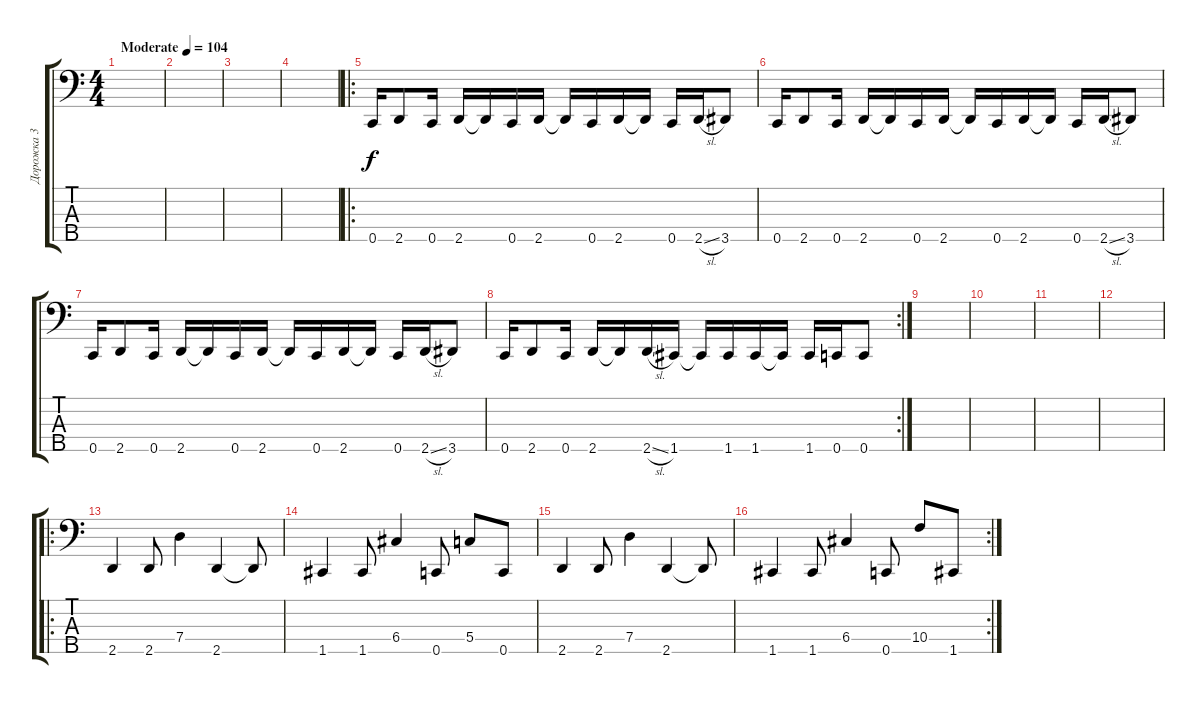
\track ("Дорожка 3" "Дорожка 3") {instrument slapbass2}
\staff {score tabs}
\tuning (Bb2 F2 C2 G1 C1) {hide}
\ts (4 4)
\tempo (104 "Moderate")
\clef f4
\ks c
|
|
|
|
\ro
0.5.16 2.5.8 0.5.16 2.5.16 2.5{t}.16 0.5.16 2.5.16 2.5{t}.16 0.5.16 2.5.16 2.5{t}.16 0.5.16 2.5{sl}.16 3.5.8 |
0.5.16 2.5.8 0.5.16 2.5.16 2.5{t}.16 0.5.16 2.5.16 2.5{t}.16 0.5.16 2.5.16 2.5{t}.16 0.5.16 2.5{sl}.16 3.5.8 |
0.5.16 2.5.8 0.5.16 2.5.16 2.5{t}.16 0.5.16 2.5.16 2.5{t}.16 0.5.16 2.5.16 2.5{t}.16 0.5.16 2.5{sl}.16 3.5.8 |
\rc 2
0.5.16 2.5.8 0.5.16 2.5.16 2.5{t}.16 2.5{sl}.16 1.5.16 1.5{t}.16 1.5.16 1.5.16 1.5{t}.16 1.5.16 0.5.16 0.5.8 |
|
|
|
|
\ro
2.5.4 2.5.8 7.4.4 2.5.4 2.5{t}.8 |
1.5.4 1.5.8 6.4.4 0.5.8 5.4.8 0.5.8 |
2.5.4 2.5.8 7.4.4 2.5.4 2.5{t}.8 |
\rc 2
1.5.4 1.5.8 6.4.4 0.5.8 10.4.8 1.5.8
